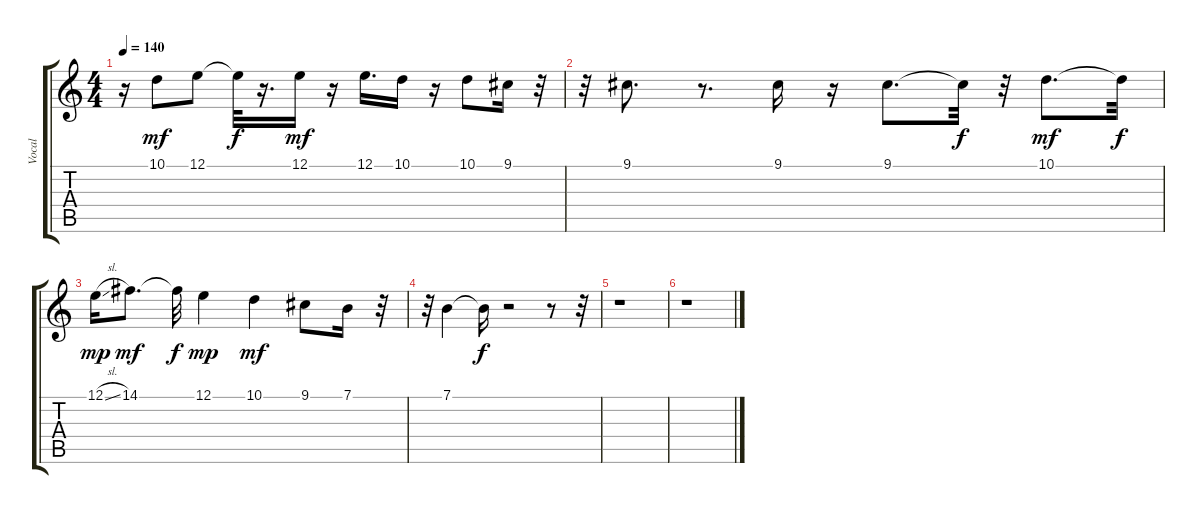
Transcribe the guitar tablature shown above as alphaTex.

\track ("Vocal" "Vocal") {instrument violin}
\staff {score tabs}
\tuning (E4 B3 G3 D3 A2 E2) {hide}
\ts (4 4)
\tempo 140
\clef g2
\ks c
r.16{dy mf} 10.1.8 12.1.8 12.1{t}.32{dy f} r.16{d} 12.1.16{dy mf} r.16 12.1.16{d} 10.1.16 r.16 10.1.8 9.1.16 r.32 |
r.32 9.1.8{d} r.8{d} 9.1.16 r.16 9.1.8{d} 9.1{t}.32{dy f} r.32 10.1.8{d dy mf} 10.1{t}.32{dy f} |
12.1{sl}.16{dy mp} 14.1.8{d dy mf} 14.1{t}.32{dy f} 12.1.4{dy mp} 10.1.4{dy mf} 9.1.8 7.1.16 r.32 |
r.32 7.1.4 7.1{t}.16{dy f} r.2 r.8 r.32 |
r.1 |
r.1
